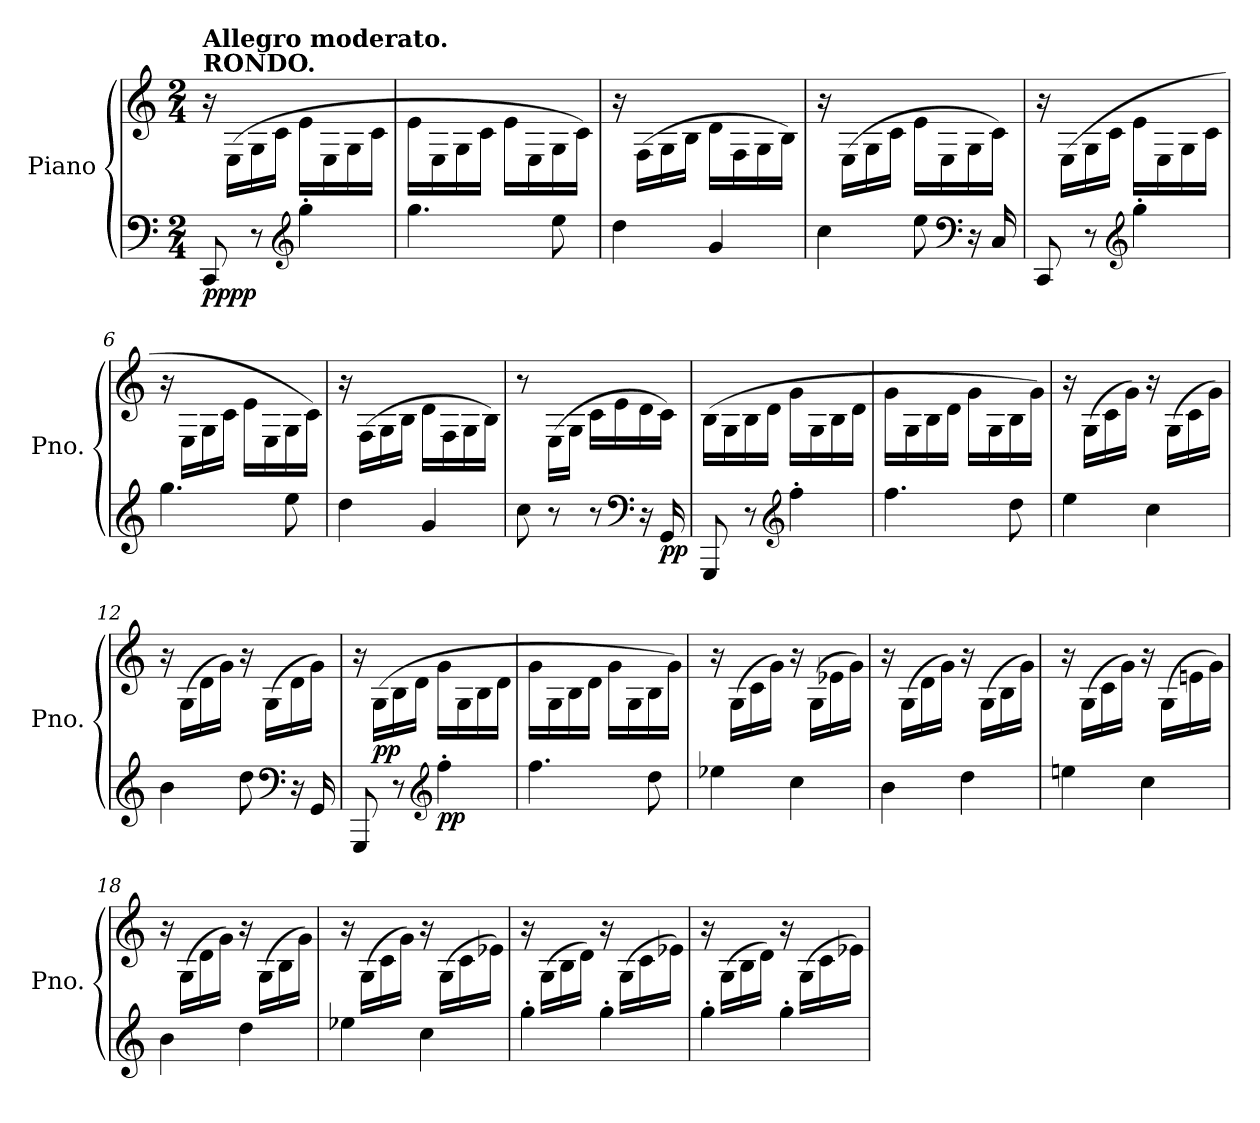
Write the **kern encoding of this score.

**kern	**kern	**dynam
*part1	*part1	*part1
*staff2	*staff1	*staff1/2
*I"Piano	*	*
*I'Pno.	*	*
*clefF4	*clefG2	*
*k[]	*k[]	*
*M2/4	*M2/4	*
*MM110	*MM110	*
=1	=1	=1
!	!LO:TX:a:B:t=RONDO.	!
!	!LO:TX:a:B:t=Allegro moderato.	!
!	!	!LO:DY:b=2
!	!	!LO:DY:n=1:b
8CC/	16r	pp pp
.	(>16E\LL	.
8r	16G\	.
.	16c\JJ	.
*clefG2	*	*
4gg'\	16e\LL	.
.	16E\	.
.	16G\	.
.	16c\JJ	.
=2	=2	=2
4.gg\	16e\LL	.
.	16E\	.
.	16G\	.
.	16c\JJ	.
.	16e\LL	.
.	16E\	.
8ee\	16G\	.
.	16c\JJ)	.
=3	=3	=3
4dd\	16r	.
.	(>16F\LL	.
.	16G\	.
.	16B\JJ	.
4g/	16d\LL	.
.	16F\	.
.	16G\	.
.	16B\JJ)	.
=4	=4	=4
4cc\	16r	.
.	(>16E\LL	.
.	16G\	.
.	16c\JJ	.
8ee\	16e\LL	.
.	16E\	.
*clefF4	*	*
16r	16G\	.
16C/	16c\JJ)	.
!!LO:LB:g=z
=5	=5	=5
8CC/	16r	.
.	(>16E\LL	.
8r	16G\	.
.	16c\JJ	.
*clefG2	*	*
4gg'\	16e\LL	.
.	16E\	.
.	16G\	.
.	16c\JJ	.
=6	=6	=6
4.gg\	16r	.
.	16E\LL	.
.	16G\	.
.	16c\JJ	.
.	16e\LL	.
.	16E\	.
8ee\	16G\	.
.	16c\JJ)	.
=7	=7	=7
4dd\	16r	.
.	(>16F\LL	.
.	16G\	.
.	16B\JJ	.
4g/	16d\LL	.
.	16F\	.
.	16G\	.
.	16B\JJ)	.
=8	=8	=8
8cc\	8r	.
8r	(>16E\LL	.
.	16G\JJ	.
8r	16c\LL	.
.	16e\	.
*clefF4	*	*
16r	16d\	.
!	!	!LO:DY:b=2
16GG/	16c\JJ)	pp
=9	=9	=9
8GGG/	(>16B\LL	.
.	16G\	.
8r	16B\	.
.	16d\JJ	.
*clefG2	*	*
4ff'\	16g\LL	.
.	16G\	.
.	16B\	.
.	16d\JJ	.
!!LO:LB:g=z
=10	=10	=10
4.ff\	16g\LL	.
.	16G\	.
.	16B\	.
.	16d\JJ	.
.	16g\LL	.
.	16G\	.
8dd\	16B\	.
.	16g\JJ)	.
=11	=11	=11
4ee\	16r	.
.	(>16G\LL	.
.	16c\	.
.	16g\JJ)	.
4cc\	16r	.
.	(>16G\LL	.
.	16c\	.
.	16g\JJ)	.
=12	=12	=12
4b\	16r	.
.	(>16G\LL	.
.	16d\	.
.	16g\JJ)	.
8dd\	16r	.
.	(>16G\LL	.
*clefF4	*	*
16r	16d\	.
16GG/	16g\JJ)	.
=13	=13	=13
8GGG/	16r	.
!	!	!LO:DY:b
.	(>16G\LL	pp
8r	16B\	.
.	16d\JJ	.
*clefG2	*	*
!	!	!LO:DY:b=2
4ff'\	16g\LL	pp
.	16G\	.
.	16B\	.
.	16d\JJ	.
=14	=14	=14
4.ff\	16g\LL	.
.	16G\	.
.	16B\	.
.	16d\JJ	.
.	16g\LL	.
.	16G\	.
8dd\	16B\	.
.	16g\JJ)	.
!!LO:LB:g=z
=15	=15	=15
4ee-X\	16r	.
.	(>16G\LL	.
.	16c\	.
.	16g\JJ)	.
4cc\	16r	.
.	(>16G\LL	.
.	16e-X\	.
.	16g\JJ)	.
=16	=16	=16
4b\	16r	.
.	(>16G\LL	.
.	16d\	.
.	16g\JJ)	.
4dd\	16r	.
.	(>16G\LL	.
.	16B\	.
.	16g\JJ)	.
=17	=17	=17
4een\	16r	.
.	(>16G\LL	.
.	16c\	.
.	16g\JJ)	.
4cc\	16r	.
.	(>16G\LL	.
.	16en\	.
.	16g\JJ)	.
=18	=18	=18
4b\	16r	.
.	(>16G\LL	.
.	16d\	.
.	16g\JJ)	.
4dd\	16r	.
.	(>16G\LL	.
.	16B\	.
.	16g\JJ)	.
=19	=19	=19
4ee-X\	16r	.
.	(>16G\LL	.
.	16c\	.
.	16g\JJ)	.
4cc\	16r	.
.	(>16G\LL	.
.	16c\	.
.	16e-X\JJ)	.
!!LO:LB:g=z
=20	=20	=20
4gg'\	16r	.
.	(>16G\LL	.
.	16B\	.
.	16d\JJ)	.
4gg'\	16r	.
.	(>16G\LL	.
.	16c\	.
.	16e-X\JJ)	.
=21	=21	=21
4gg'\	16r	.
.	(>16G\LL	.
.	16B\	.
.	16d\JJ)	.
4gg'\	16r	.
.	(>16G\LL	.
.	16c\	.
.	16e-X\JJ)	.
=	=	=
*-	*-	*-
